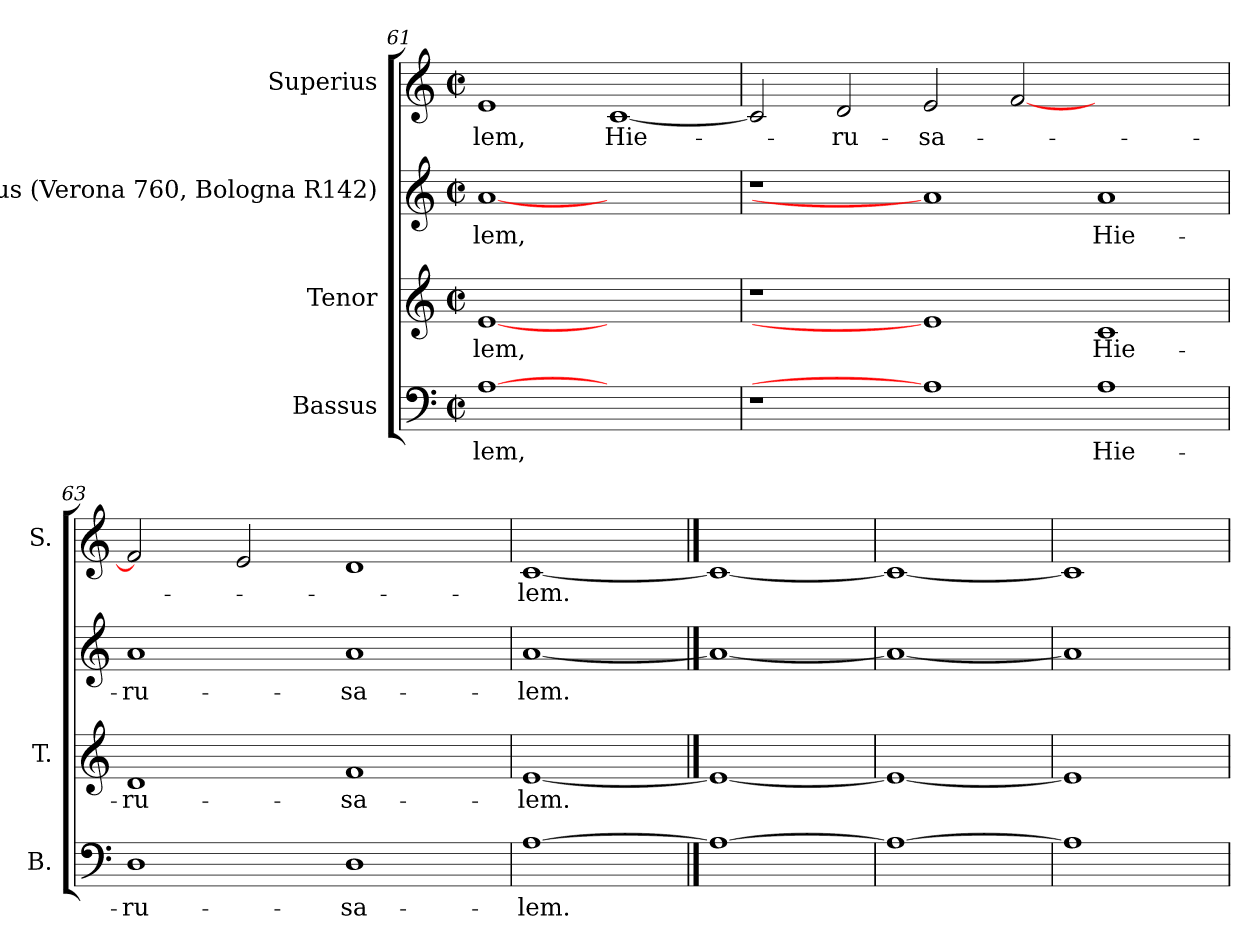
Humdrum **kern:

**kern	**text	**kern	**text	**kern	**text	**kern	**text
*part4	*part4	*part3	*part3	*part2	*part2	*part1	*part1
*staff4	*staff4	*staff3	*staff3	*staff2	*staff2	*staff1	*staff1
*I"Bassus	*	*I"Tenor	*	*I"Altus (Verona 760,  Bologna R142)	*	*I"Superius	*
*I'B.	*	*I'T.	*	*	*	*I'S.	*
!!LO:LB:g=z
*clefF4	*	*clefG2	*	*clefG2	*	*clefG2	*
*k[]	*	*k[]	*	*k[]	*	*k[]	*
*C:	*	*C:	*	*C:	*	*C:	*
*M2/2	*	*M2/2	*	*M2/2	*	*M2/2	*
*met(c|)	*	*met(c|)	*	*met(c|)	*	*met(c|)	*
=61	=61	=61	=61	=61	=61	=61	=61
!	!LO:LY:b:color=#000000	!	!	!	!	!	!
!	!	!	!LO:LY:b:color=#000000	!	!	!	!
!	!	!	!	!	!LO:LY:b:color=#000000	!	!
!	!	!	!	!	!	!	!LO:LY:b:color=#000000
[1Ai	-lem,	[1ei	-lem,	[1ai	-lem,	1ei	-lem,
!	!	!	!	!	!	!	!LO:LY:b:color=#000000
1ryy	.	1ryy	.	1ryy	.	[<1ci	Hie-
=62	=62	=62	=62	=62	=62	=62	=62
1r	.	1r	.	1r	.	2ci/]	.
!	!	!	!	!	!	!	!LO:LY:b:color=#000000
.	.	.	.	.	.	2di/	-ru-
!	!	!	!	!	!	!	!LO:LY:b:color=#000000
1Ai]	.	1ei]	.	1ai]	.	2ei/	-sa-
.	.	.	.	.	.	[<2fi/	.
!	!LO:LY:b:color=#000000	!	!	!	!	!	!
!	!	!	!LO:LY:b:color=#000000	!	!	!	!
!	!	!	!	!	!LO:LY:b:color=#000000	!	!
1Ai	Hie-	1ci	Hie-	1ai	Hie-	1ryy	.
=63	=63	=63	=63	=63	=63	=63	=63
!	!LO:LY:b:color=#000000	!	!	!	!	!	!
!	!	!	!LO:LY:b:color=#000000	!	!	!	!
!	!	!	!	!	!LO:LY:b:color=#000000	!	!
1Di	-ru-	1di	-ru-	1ai	-ru-	2fi/]	.
.	.	.	.	.	.	2ei/	.
!	!LO:LY:b:color=#000000	!	!	!	!	!	!
!	!	!	!LO:LY:b:color=#000000	!	!	!	!
!	!	!	!	!	!LO:LY:b:color=#000000	!	!
1Di	-sa-	1fi	-sa-	1ai	-sa-	1di	.
=64	=64	=64	=64	=64	=64	=64	=64
!	!LO:LY:b:color=#000000	!	!	!	!	!	!
!	!	!	!LO:LY:b:color=#000000	!	!	!	!
!	!	!	!	!	!LO:LY:b:color=#000000	!	!
!	!	!	!	!	!	!	!LO:LY:b:color=#000000
[1Ai	-lem.	[1ei	-lem.	[1ai	-lem.	[1ci	-lem.
==65	==65	==65	==65	==65	==65	==65	==65
1Ai_	.	1ei_	.	1ai_	.	1ci_	.
=66	=66	=66	=66	=66	=66	=66	=66
1Ai_	.	1ei_	.	1ai_	.	1ci_	.
=67	=67	=67	=67	=67	=67	=67	=67
1Ai]	.	1ei]	.	1ai]	.	1ci]	.
=	=	=	=	=	=	=	=
*-	*-	*-	*-	*-	*-	*-	*-
